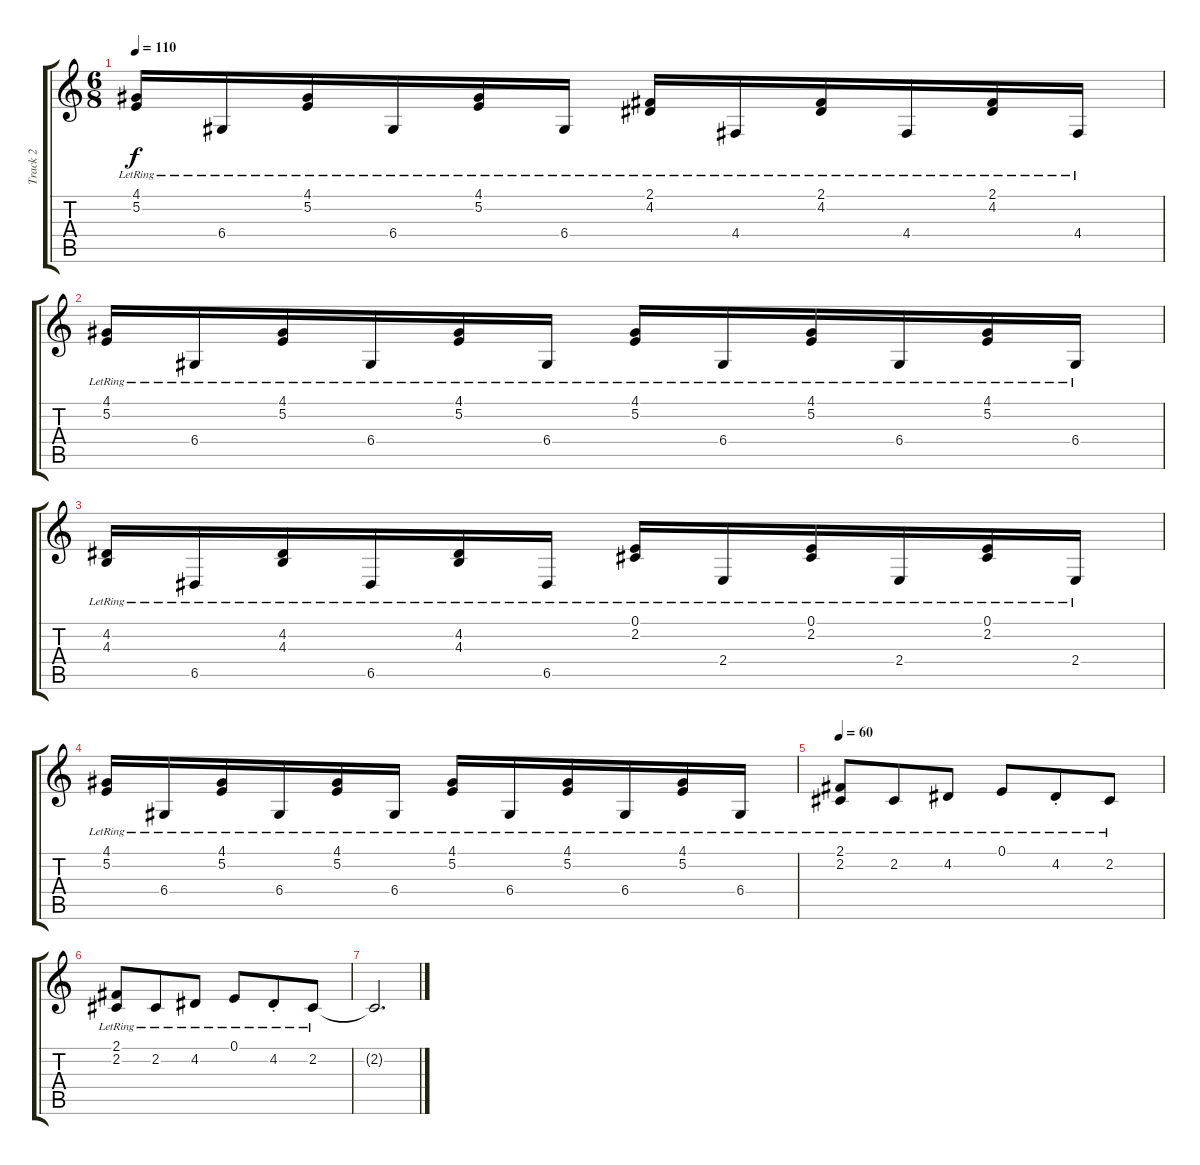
\track ("Track 2" "Track 2") {instrument acousticgrandpiano}
\staff {score tabs}
\tuning (E4 B3 G3 D3 A2 E2) {hide}
\ts (6 8)
\tempo 110
\clef g2
\ks c
(4.1{lr} 5.2{lr}).16{dy f} 6.4{lr}.16 (4.1{lr} 5.2{lr}).16 6.4{lr}.16 (4.1{lr} 5.2{lr}).16 6.4{lr}.16 (2.1{lr} 4.2{lr}).16 4.4{lr}.16 (2.1{lr} 4.2{lr}).16 4.4{lr}.16 (2.1{lr} 4.2{lr}).16 4.4{lr}.16 |
(4.1{lr} 5.2{lr}).16 6.4{lr}.16 (4.1{lr} 5.2{lr}).16 6.4{lr}.16 (4.1{lr} 5.2{lr}).16 6.4{lr}.16 (4.1{lr} 5.2{lr}).16 6.4{lr}.16 (4.1{lr} 5.2{lr}).16 6.4{lr}.16 (4.1{lr} 5.2{lr}).16 6.4{lr}.16 |
(4.2{lr} 4.3{lr}).16 6.5{lr}.16 (4.2{lr} 4.3{lr}).16 6.5{lr}.16 (4.2{lr} 4.3{lr}).16 6.5{lr}.16 (0.1{lr} 2.2{lr}).16 2.4{lr}.16 (0.1{lr} 2.2{lr}).16 2.4{lr}.16 (0.1{lr} 2.2{lr}).16 2.4{lr}.16 |
(4.1{lr} 5.2{lr}).16 6.4{lr}.16 (4.1{lr} 5.2{lr}).16 6.4{lr}.16 (4.1{lr} 5.2{lr}).16 6.4{lr}.16 (4.1{lr} 5.2{lr}).16 6.4{lr}.16 (4.1{lr} 5.2{lr}).16 6.4{lr}.16 (4.1{lr} 5.2{lr}).16 6.4{lr}.16 |
\tempo 60
(2.1{lr} 2.2{lr}).8 2.2{lr}.8 4.2{lr}.8 0.1{lr}.8 4.2{st lr}.8 2.2{lr}.8 |
(2.1{lr} 2.2{lr}).8 2.2{lr}.8 4.2{lr}.8 0.1{lr}.8 4.2{st lr}.8 2.2{lr}.8 |
2.2{t}.2{d}
